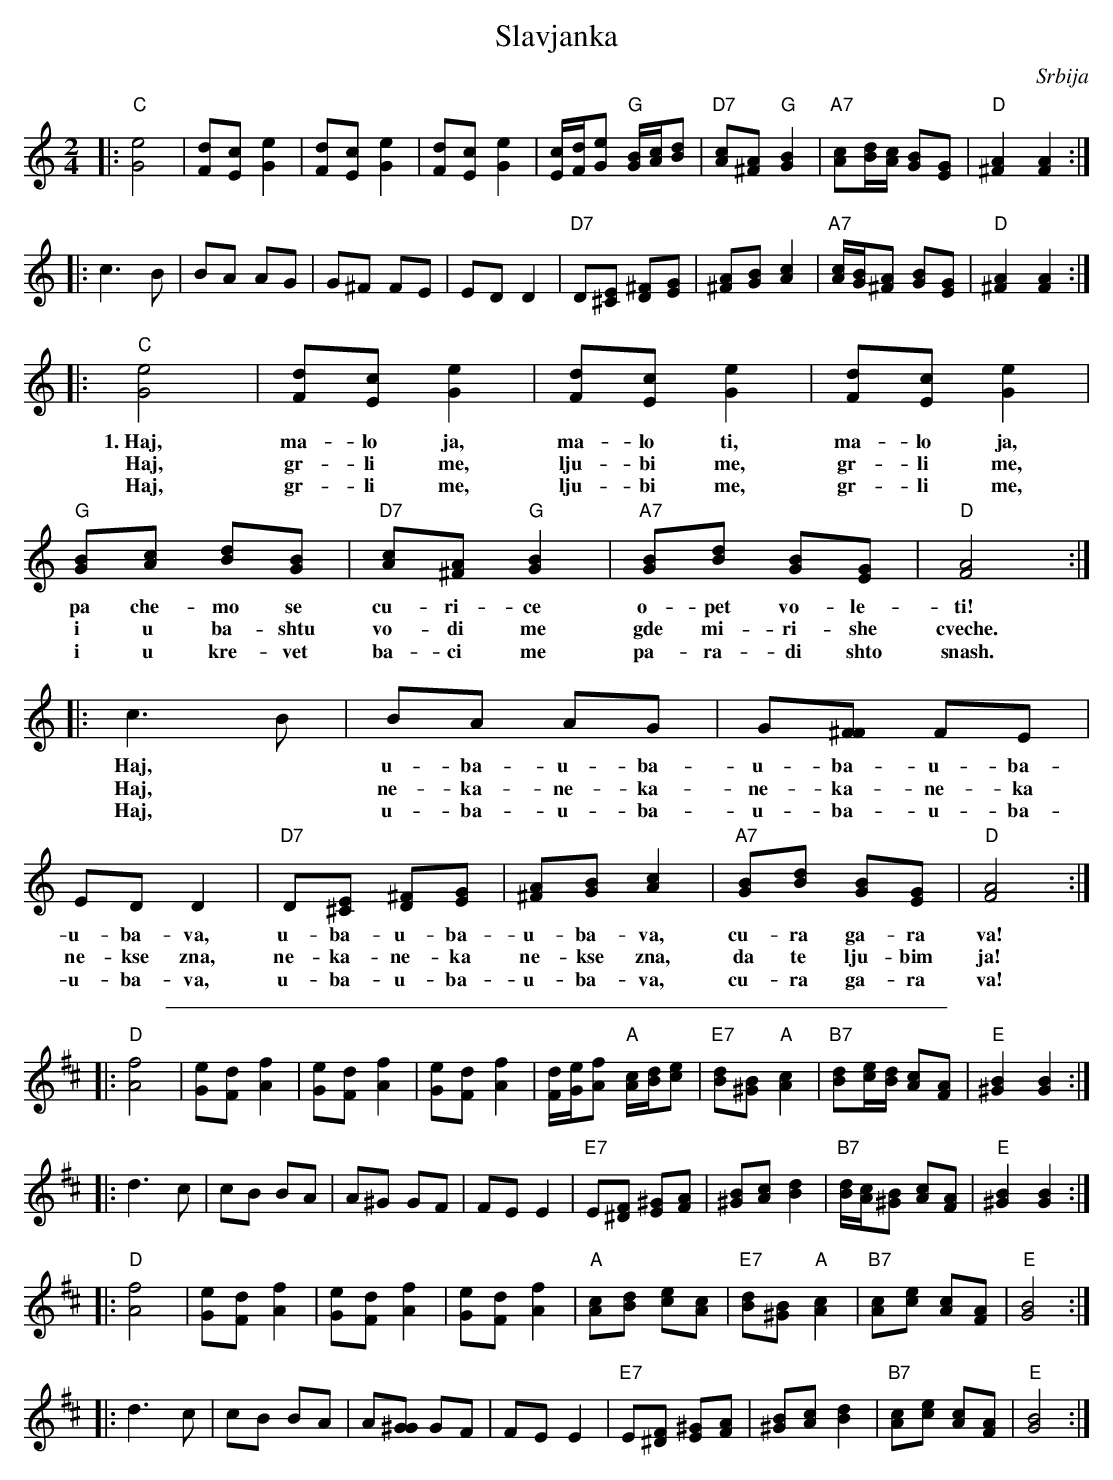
X:1
T: Slavjanka
O: Srbija
M: 2/4
L: 1/8
K: C
|: "C"[e4G4] | [dF][cE] [e2G2] \
| [dF][cE] [e2G2] | [dF][cE] [e2G2] \
| [c/E/][d/F/][eG] "G"[B/G/][c/A/][dB] | "D7"[cA][A^F] "G"[B2G2] \
| "A7"[cA][d/B/][c/A/] [BG][GE] | "D"[A2^F2] [A2F2] :|
|: c3 B | BA AG \
| G^F FE | ED D2 \
| "D7"D[E^C] [^FD][GE] | [A^F][BG] [c2A2] \
| "A7"[c/A/][B/G/][A^F] [BG][GE] | "D"[A2^F2] [A2F2] :|
|: "C"[e4G4] | [dF][cE] [e2G2] | [dF][cE] [e2G2] | [dF][cE] [e2G2] \
w: 1.~Haj, ma-lo ja, ma-lo ti, ma-lo ja,
w: Haj, gr-li me, lju-bi me, gr-li me,
w: Haj, gr-li me, lju-bi me, gr-li me,
| "G"[BG][cA] [dB][BG] | "D7"[cA][A^F] "G"[B2G2] | "A7"[BG][dB] [BG][GE] | "D"[A4F4] :|
w: pa che-mo se cu-ri-ce o-pet vo-le-ti!
w: i u ba-shtu vo-di me gde mi-ri-she cveche.
w: i u kre-vet ba-ci me pa-ra-di shto snash.
|: c3 B | BA AG | G[^FF] FE | ED D2 \
w: Haj,* u-ba- u-ba- u-ba- u-ba- u-ba-va,
w: Haj,* ne-ka- ne-ka- ne-ka- ne-ka ne-kse zna,
w: Haj,* u-ba- u-ba- u-ba- u-ba- u-ba-va,
| "D7"D[E^C] [^FD][GE] | [A^F][BG] [c2A2] | "A7"[BG][dB] [BG][GE] | "D"[A4F4] :|
w: u-ba- u-ba- u-ba-va, cu-ra ga-ra va!
w: ne-ka- ne-ka ne-kse zna, da te lju-bim ja!
w: u-ba- u-ba- u-ba-va, cu-ra ga-ra va!
%%sep 10 10 500
K: D
|: "D"[f4A4] | [eG][dF] [f2A2] \
| [eG][dF] [f2A2] | [eG][dF] [f2A2] \
| [d/F/][e/G/][fA] "A"[c/A/][d/B/][ec] | "E7"[dB][B^G] "A"[c2A2] \
| "B7"[dB][e/c/][d/B/] [cA][AF] | "E"[B2^G2] [B2G2] :|
|: d3 c | cB BA \
| A^G GF | FE E2 \
| "E7"E[F^D] [^GE][AF] | [B^G][cA] [d2B2] \
| "B7"[d/B/][c/A/][B^G] [cA][AF] | "E"[B2^G2] [B2G2] :|
|: "D"[f4A4] | [eG][dF] [f2A2] | [eG][dF] [f2A2] | [eG][dF] [f2A2] \
| "A"[cA][dB] [ec][cA] | "E7"[dB][B^G] "A"[c2A2] | "B7"[cA][ec] [cA][AF] | "E"[B4G4] :|
|: d3 c | cB BA | A[^GG] GF | FE E2 \
| "E7"E[F^D] [^GE][AF] | [B^G][cA] [d2B2] | "B7"[cA][ec] [cA][AF] | "E"[B4G4] :|
